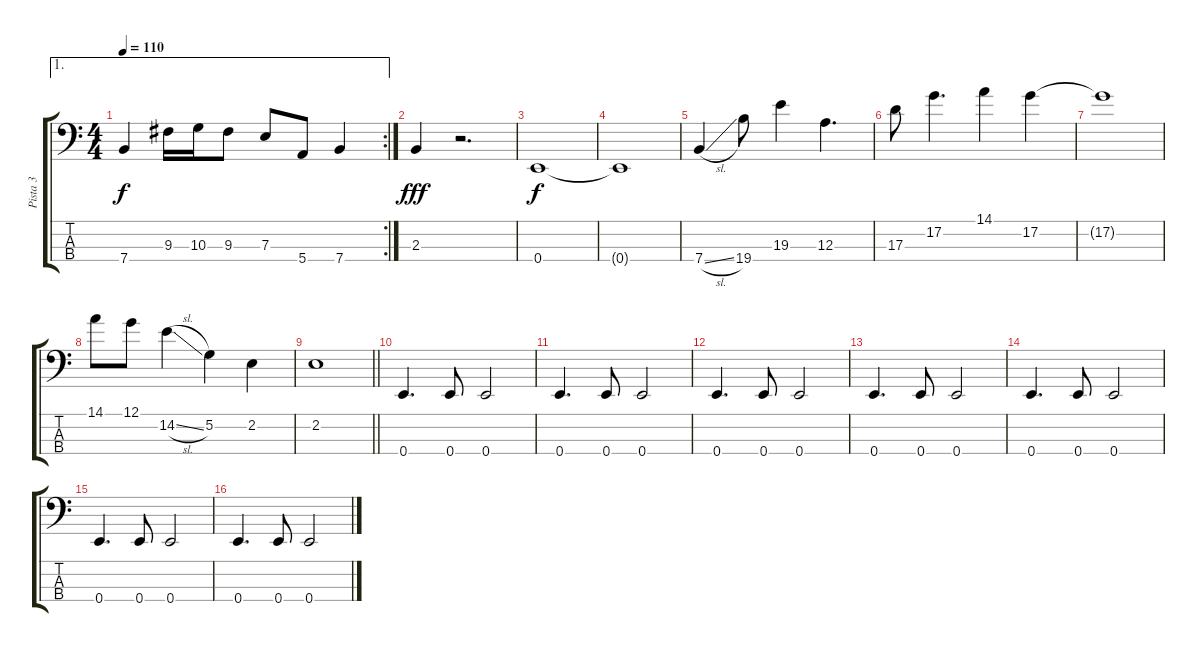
\track ("Pista 3" "Pista 3") {instrument electricbassfinger}
\staff {score tabs}
\tuning (G2 D2 A1 E1) {hide}
\ae 1
\rc 2
\ts (4 4)
\tempo 110
\clef f4
\ks c
7.4.4{dy f} 9.3.16 10.3.16 9.3.8 7.3.8 5.4.8 7.4.4 |
2.3.4{dy fff} r.2{d} |
0.4.1{dy f} |
0.4{t}.1 |
7.4{sl}.4 19.4.8 19.3.4 12.3.4{d} |
17.3.8 17.2.4{d} 14.1.4 17.2.4 |
17.2{t}.1 |
14.1.8 12.1.8 14.2{sl}.4 5.2.4 2.2.4 |
\barLineRight lightlight
2.2.1 |
0.4.4{d} 0.4.8 0.4.2 |
0.4.4{d} 0.4.8 0.4.2 |
0.4.4{d} 0.4.8 0.4.2 |
0.4.4{d} 0.4.8 0.4.2 |
0.4.4{d} 0.4.8 0.4.2 |
0.4.4{d} 0.4.8 0.4.2 |
0.4.4{d} 0.4.8 0.4.2
